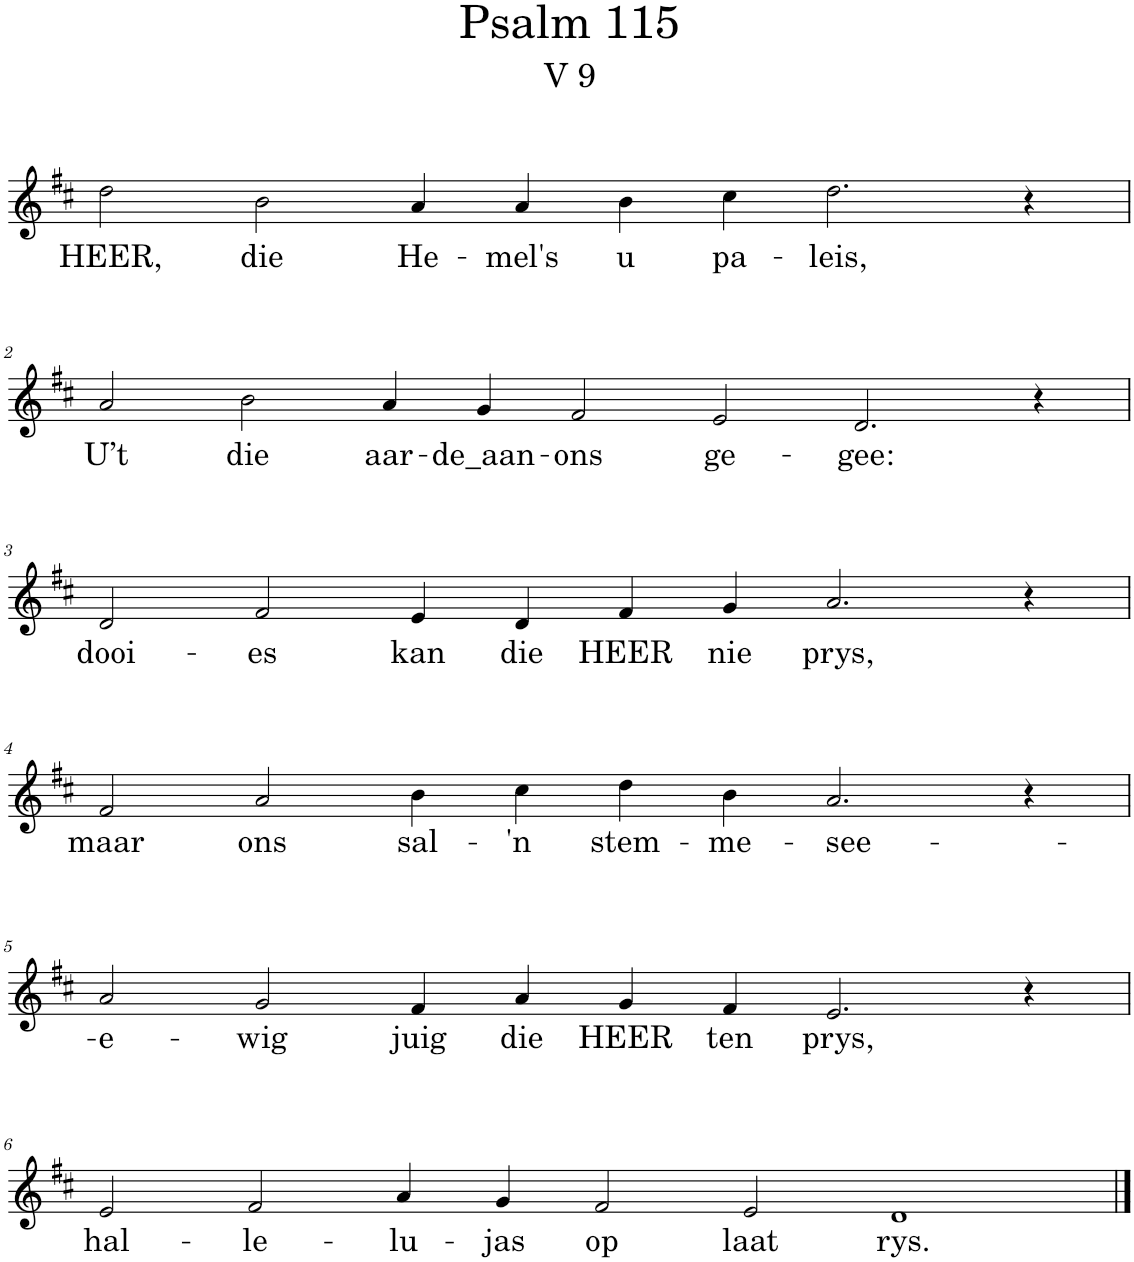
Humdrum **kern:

**kern	**text
*part1	*part1
*staff1	*staff1
*I"Pipe Organ	*
*I'Org.	*
*clefG2	*
*k[f#c#]	*
*M12/4	*
=1	=1
!	!LO:LY:b
2dd\	HEER,
!	!LO:LY:b
2b\	die
!	!LO:LY:b
4a/	He-
!	!LO:LY:b
4a/	-mel's
!	!LO:LY:b
4b\	u
!	!LO:LY:b
4cc#\	pa-
!	!LO:LY:b
2.dd\	-leis,
4r	.
!!LO:LB:g=z
=2	=2
*M14/4	*
!	!LO:LY:b
2a/	U’t
!	!LO:LY:b
2b\	die
!	!LO:LY:b
4a/	aar-
!	!LO:LY:b
4g/	-de_aan-
!	!LO:LY:b
2f#/	-ons
!	!LO:LY:b
2e/	ge-
!	!LO:LY:b
2.d/	-gee:
4r	.
!!LO:LB:g=z
=3	=3
*M12/4	*
!	!LO:LY:b
2d/	dooi-
!	!LO:LY:b
2f#/	-es
!	!LO:LY:b
4e/	kan
!	!LO:LY:b
4d/	die
!	!LO:LY:b
4f#/	HEER
!	!LO:LY:b
4g/	nie
!	!LO:LY:b
2.a/	prys,
4r	.
!!LO:LB:g=z
=4	=4
!	!LO:LY:b
2f#/	maar
!	!LO:LY:b
2a/	ons
!	!LO:LY:b
4b\	sal-
!	!LO:LY:b
4cc#\	-'n
!	!LO:LY:b
4dd\	stem-
!	!LO:LY:b
4b\	-me-
!	!LO:LY:b
2.a/	-see-
4r	.
!!LO:LB:g=z
=5	=5
!	!LO:LY:b
2a/	-e-
!	!LO:LY:b
2g/	-wig
!	!LO:LY:b
4f#/	juig
!	!LO:LY:b
4a/	die
!	!LO:LY:b
4g/	HEER
!	!LO:LY:b
4f#/	ten
!	!LO:LY:b
2.e/	prys,
4r	.
!!LO:LB:g=z
=6	=6
*M14/4	*
!	!LO:LY:b
2e/	hal-
!	!LO:LY:b
2f#/	-le-
!	!LO:LY:b
4a/	-lu-
!	!LO:LY:b
4g/	-jas
!	!LO:LY:b
2f#/	op
!	!LO:LY:b
2e/	laat
!	!LO:LY:b
1d	rys.
==	==
*-	*-
